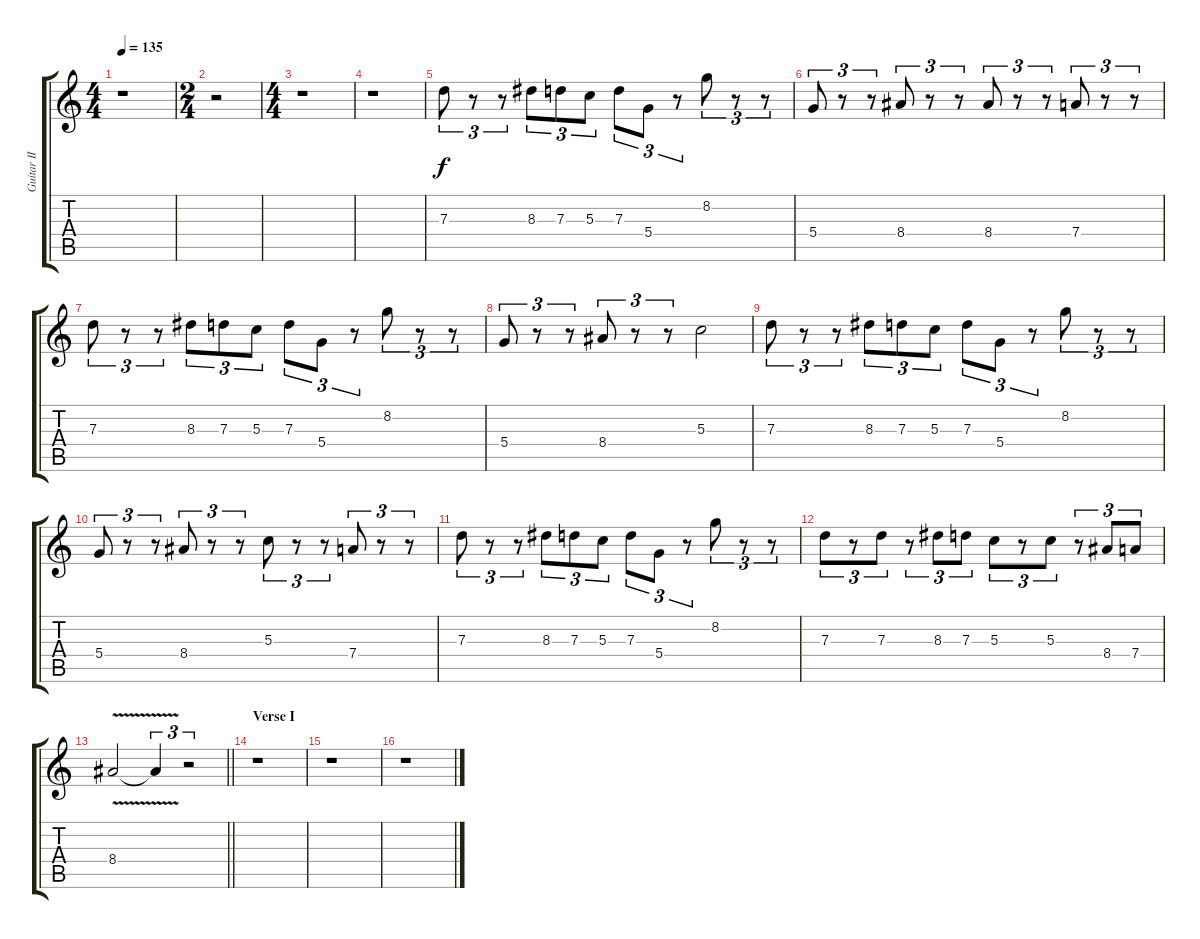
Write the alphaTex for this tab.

\track ("Guitar II" "Guitar II") {instrument overdrivenguitar}
\staff {score tabs}
\tuning (E4 B3 G3 D3 A2 E2) {hide}
\ts (4 4)
\tempo 135
\clef g2
\ks c
r.1{dy f} |
\ts (2 4)
r.2 |
\ts (4 4)
r.1 |
r.1 |
7.3.8{tu (3 2)} r.8{tu (3 2)} r.8{tu (3 2)} 8.3.8{tu (3 2)} 7.3.8{tu (3 2)} 5.3.8{tu (3 2)} 7.3.8{tu (3 2)} 5.4.8{tu (3 2)} r.8{tu (3 2)} 8.2.8{tu (3 2)} r.8{tu (3 2)} r.8{tu (3 2)} |
5.4.8{tu (3 2)} r.8{tu (3 2)} r.8{tu (3 2)} 8.4.8{tu (3 2)} r.8{tu (3 2)} r.8{tu (3 2)} 8.4.8{tu (3 2)} r.8{tu (3 2)} r.8{tu (3 2)} 7.4.8{tu (3 2)} r.8{tu (3 2)} r.8{tu (3 2)} |
7.3.8{tu (3 2)} r.8{tu (3 2)} r.8{tu (3 2)} 8.3.8{tu (3 2)} 7.3.8{tu (3 2)} 5.3.8{tu (3 2)} 7.3.8{tu (3 2)} 5.4.8{tu (3 2)} r.8{tu (3 2)} 8.2.8{tu (3 2)} r.8{tu (3 2)} r.8{tu (3 2)} |
5.4.8{tu (3 2)} r.8{tu (3 2)} r.8{tu (3 2)} 8.4.8{tu (3 2)} r.8{tu (3 2)} r.8{tu (3 2)} 5.3.2 |
7.3.8{tu (3 2)} r.8{tu (3 2)} r.8{tu (3 2)} 8.3.8{tu (3 2)} 7.3.8{tu (3 2)} 5.3.8{tu (3 2)} 7.3.8{tu (3 2)} 5.4.8{tu (3 2)} r.8{tu (3 2)} 8.2.8{tu (3 2)} r.8{tu (3 2)} r.8{tu (3 2)} |
5.4.8{tu (3 2)} r.8{tu (3 2)} r.8{tu (3 2)} 8.4.8{tu (3 2)} r.8{tu (3 2)} r.8{tu (3 2)} 5.3.8{tu (3 2)} r.8{tu (3 2)} r.8{tu (3 2)} 7.4.8{tu (3 2)} r.8{tu (3 2)} r.8{tu (3 2)} |
7.3.8{tu (3 2)} r.8{tu (3 2)} r.8{tu (3 2)} 8.3.8{tu (3 2)} 7.3.8{tu (3 2)} 5.3.8{tu (3 2)} 7.3.8{tu (3 2)} 5.4.8{tu (3 2)} r.8{tu (3 2)} 8.2.8{tu (3 2)} r.8{tu (3 2)} r.8{tu (3 2)} |
7.3.8{tu (3 2)} r.8{tu (3 2)} 7.3.8{tu (3 2)} r.8{tu (3 2)} 8.3.8{tu (3 2)} 7.3.8{tu (3 2)} 5.3.8{tu (3 2)} r.8{tu (3 2)} 5.3.8{tu (3 2)} r.8{tu (3 2)} 8.4.8{tu (3 2)} 7.4.8{tu (3 2)} |
\barLineRight lightlight
8.4{v}.2 8.4{t}.4{tu (3 2)} r.2{tu (3 2)} |
\section ("" "Verse I")
r.1 |
r.1 |
r.1
